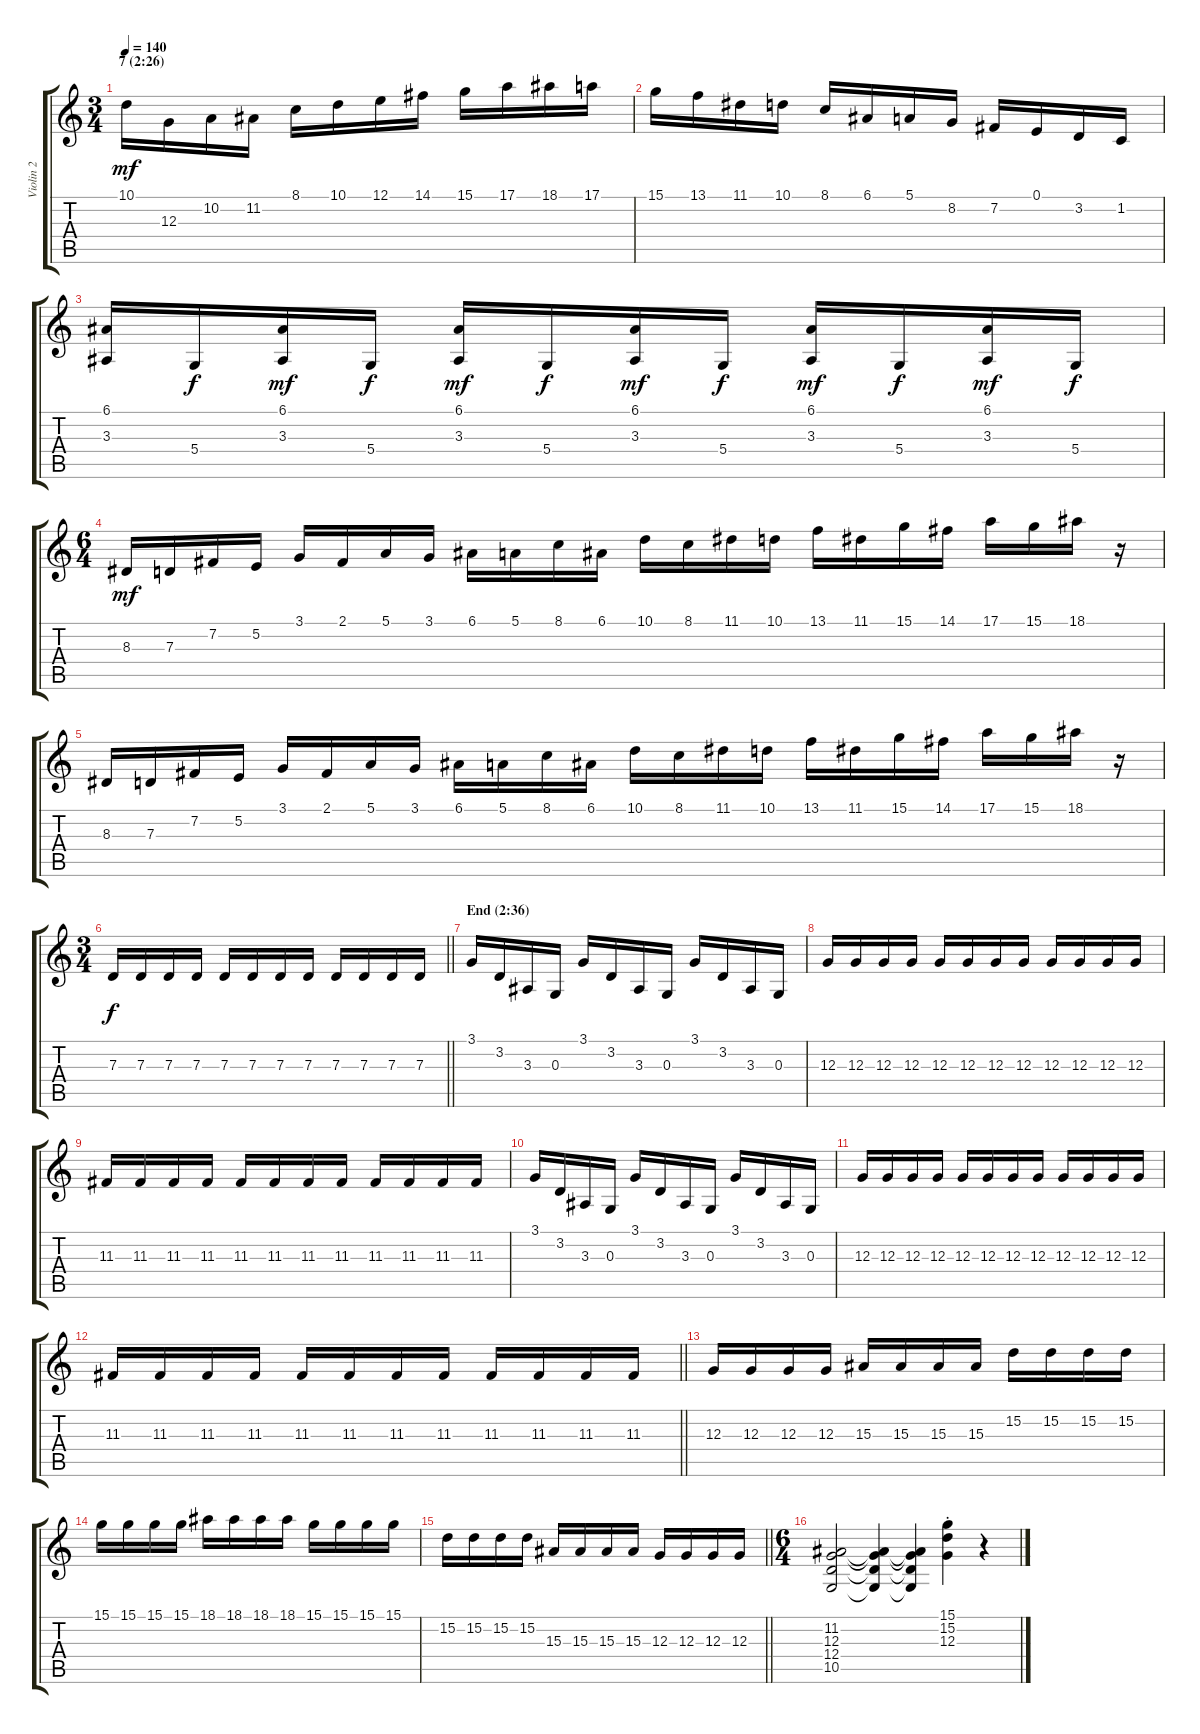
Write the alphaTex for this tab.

\track ("Violin 2" "Violin 2") {instrument violin}
\staff {score tabs}
\tuning (E4 B3 G3 D3 A2 E2) {hide}
\ts (3 4)
\section ("" "7 (2:26)")
\tempo 140
\clef g2
\ks c
10.1.16{dy mf} 12.3.16 10.2.16 11.2.16 8.1.16 10.1.16 12.1.16 14.1.16 15.1.16 17.1.16 18.1.16 17.1.16 |
15.1.16 13.1.16 11.1.16 10.1.16 8.1.16 6.1.16 5.1.16 8.2.16 7.2.16 0.1.16 3.2.16 1.2.16 |
(6.1 3.3).16 5.4.16{dy f} (6.1 3.3).16{dy mf} 5.4.16{dy f} (6.1 3.3).16{dy mf} 5.4.16{dy f} (6.1 3.3).16{dy mf} 5.4.16{dy f} (6.1 3.3).16{dy mf} 5.4.16{dy f} (6.1 3.3).16{dy mf} 5.4.16{dy f} |
\ts (6 4)
8.3.16{dy mf} 7.3.16 7.2.16 5.2.16 3.1.16 2.1.16 5.1.16 3.1.16 6.1.16 5.1.16 8.1.16 6.1.16 10.1.16 8.1.16 11.1.16 10.1.16 13.1.16 11.1.16 15.1.16 14.1.16 17.1.16 15.1.16 18.1.16 r.16 |
8.3.16 7.3.16 7.2.16 5.2.16 3.1.16 2.1.16 5.1.16 3.1.16 6.1.16 5.1.16 8.1.16 6.1.16 10.1.16 8.1.16 11.1.16 10.1.16 13.1.16 11.1.16 15.1.16 14.1.16 17.1.16 15.1.16 18.1.16 r.16 |
\ts (3 4)
\barLineRight lightlight
7.3.16{dy f} 7.3.16 7.3.16 7.3.16 7.3.16 7.3.16 7.3.16 7.3.16 7.3.16 7.3.16 7.3.16 7.3.16 |
\section ("" "End (2:36)")
3.1.16 3.2.16 3.3.16 0.3.16 3.1.16 3.2.16 3.3.16 0.3.16 3.1.16 3.2.16 3.3.16 0.3.16 |
12.3.16 12.3.16 12.3.16 12.3.16 12.3.16 12.3.16 12.3.16 12.3.16 12.3.16 12.3.16 12.3.16 12.3.16 |
11.3.16 11.3.16 11.3.16 11.3.16 11.3.16 11.3.16 11.3.16 11.3.16 11.3.16 11.3.16 11.3.16 11.3.16 |
3.1.16 3.2.16 3.3.16 0.3.16 3.1.16 3.2.16 3.3.16 0.3.16 3.1.16 3.2.16 3.3.16 0.3.16 |
12.3.16 12.3.16 12.3.16 12.3.16 12.3.16 12.3.16 12.3.16 12.3.16 12.3.16 12.3.16 12.3.16 12.3.16 |
\barLineRight lightlight
11.3.16 11.3.16 11.3.16 11.3.16 11.3.16 11.3.16 11.3.16 11.3.16 11.3.16 11.3.16 11.3.16 11.3.16 |
\section ("" "")
12.3.16 12.3.16 12.3.16 12.3.16 15.3.16 15.3.16 15.3.16 15.3.16 15.2.16 15.2.16 15.2.16 15.2.16 |
15.1.16 15.1.16 15.1.16 15.1.16 18.1.16 18.1.16 18.1.16 18.1.16 15.1.16 15.1.16 15.1.16 15.1.16 |
\barLineRight lightlight
15.2.16 15.2.16 15.2.16 15.2.16 15.3.16 15.3.16 15.3.16 15.3.16 12.3.16 12.3.16 12.3.16 12.3.16 |
\ts (6 4)
(11.2 12.3 12.4 10.5).2 (11.2{t} 12.3{t} 12.4{t} 10.5{t}).4 (11.2{t} 12.3{t} 12.4{t} 10.5{t}).4 (15.1{st} 15.2{st} 12.3{st}).4 r.4
